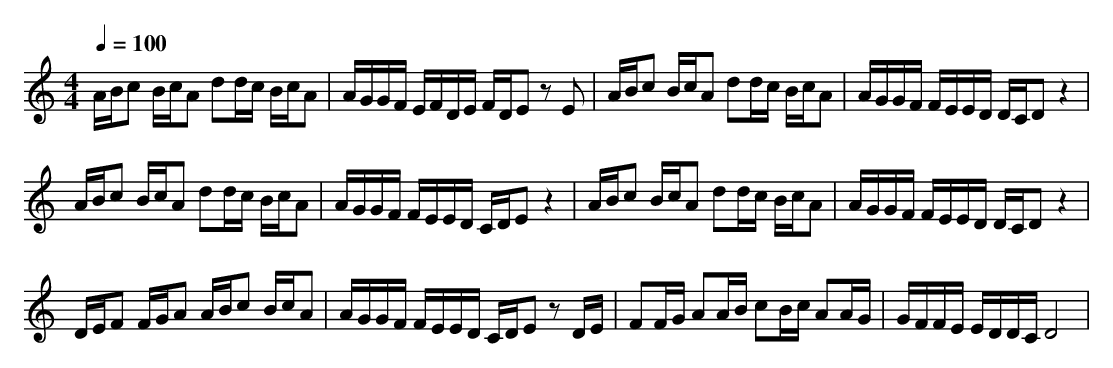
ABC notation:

X:1
T:
M: 4/4
L: 1/8
Q:1/4=100
K:C % 0 sharps
A/2B/2c B/2c/2A dd/2c/2 B/2c/2A|A/2G/2G/2F/2 E/2F/2D/2E/2 F/2D/2E zE|A/2B/2c B/2c/2A dd/2c/2 B/2c/2A|A/2G/2G/2F/2 F/2E/2E/2D/2 D/2C/2D z2|
A/2B/2c B/2c/2A dd/2c/2 B/2c/2A|A/2G/2G/2F/2 F/2E/2E/2D/2 C/2D/2E z2|A/2B/2c B/2c/2A dd/2c/2 B/2c/2A|A/2G/2G/2F/2 F/2E/2E/2D/2 D/2C/2D z2|
D/2E/2F F/2G/2A A/2B/2c B/2c/2A|A/2G/2G/2F/2 F/2E/2E/2D/2 C/2D/2E zD/2E/2|FF/2G/2 AA/2B/2 cB/2c/2 AA/2G/2|G/2F/2F/2E/2 E/2D/2D/2C/2 D4|
